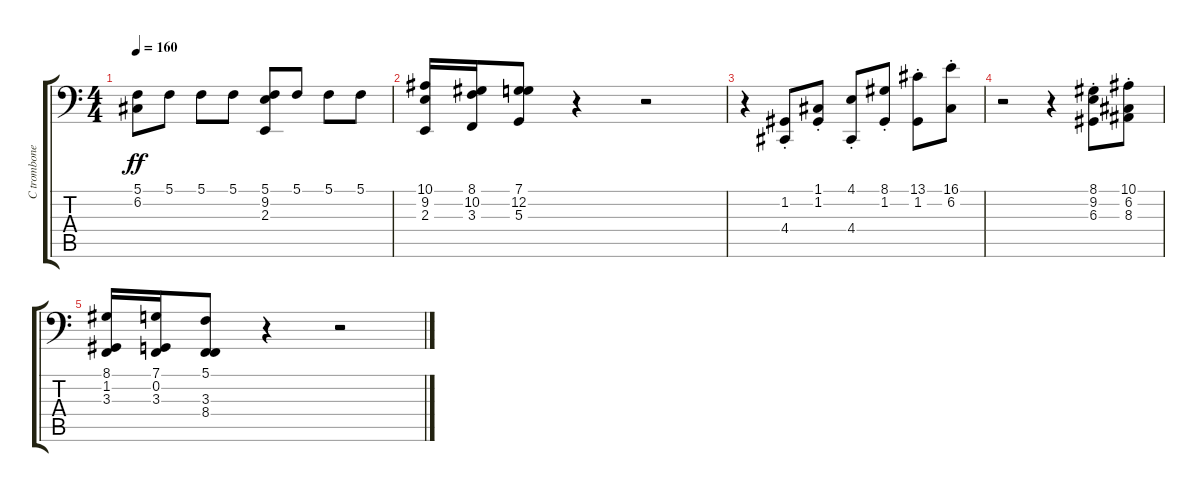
\track ("C trombone" "C trombone") {instrument trombone}
\staff {score tabs}
\tuning (C3 G2 D2 A1 E1 B0) {hide}
\ts (4 4)
\tempo 160
\clef f4
\ks c
(5.1 6.2).8{dy ff} 5.1.8 5.1.8 5.1.8 (5.1 9.2 2.3).8 5.1.8 5.1.8 5.1.8 |
(10.1 9.2 2.3).16 (8.1 10.2 3.3).16 (7.1 12.2 5.3).8 r.4 r.2 |
r.4 (1.2{st} 4.4{st}).8 (1.1{st} 1.2{st}).8 (4.1{st} 4.4{st}).8 (8.1{st} 1.2{st}).8 (13.1{st} 1.2{st}).8 (16.1{st} 6.2{st}).8 |
r.2 r.4 (8.1{st} 9.2{st} 6.3{st}).8 (10.1{st} 6.2{st} 8.3{st}).8 |
(8.1 1.2 3.3).16 (7.1 0.2 3.3).16 (5.1 3.3 8.4).8 r.4 r.2
